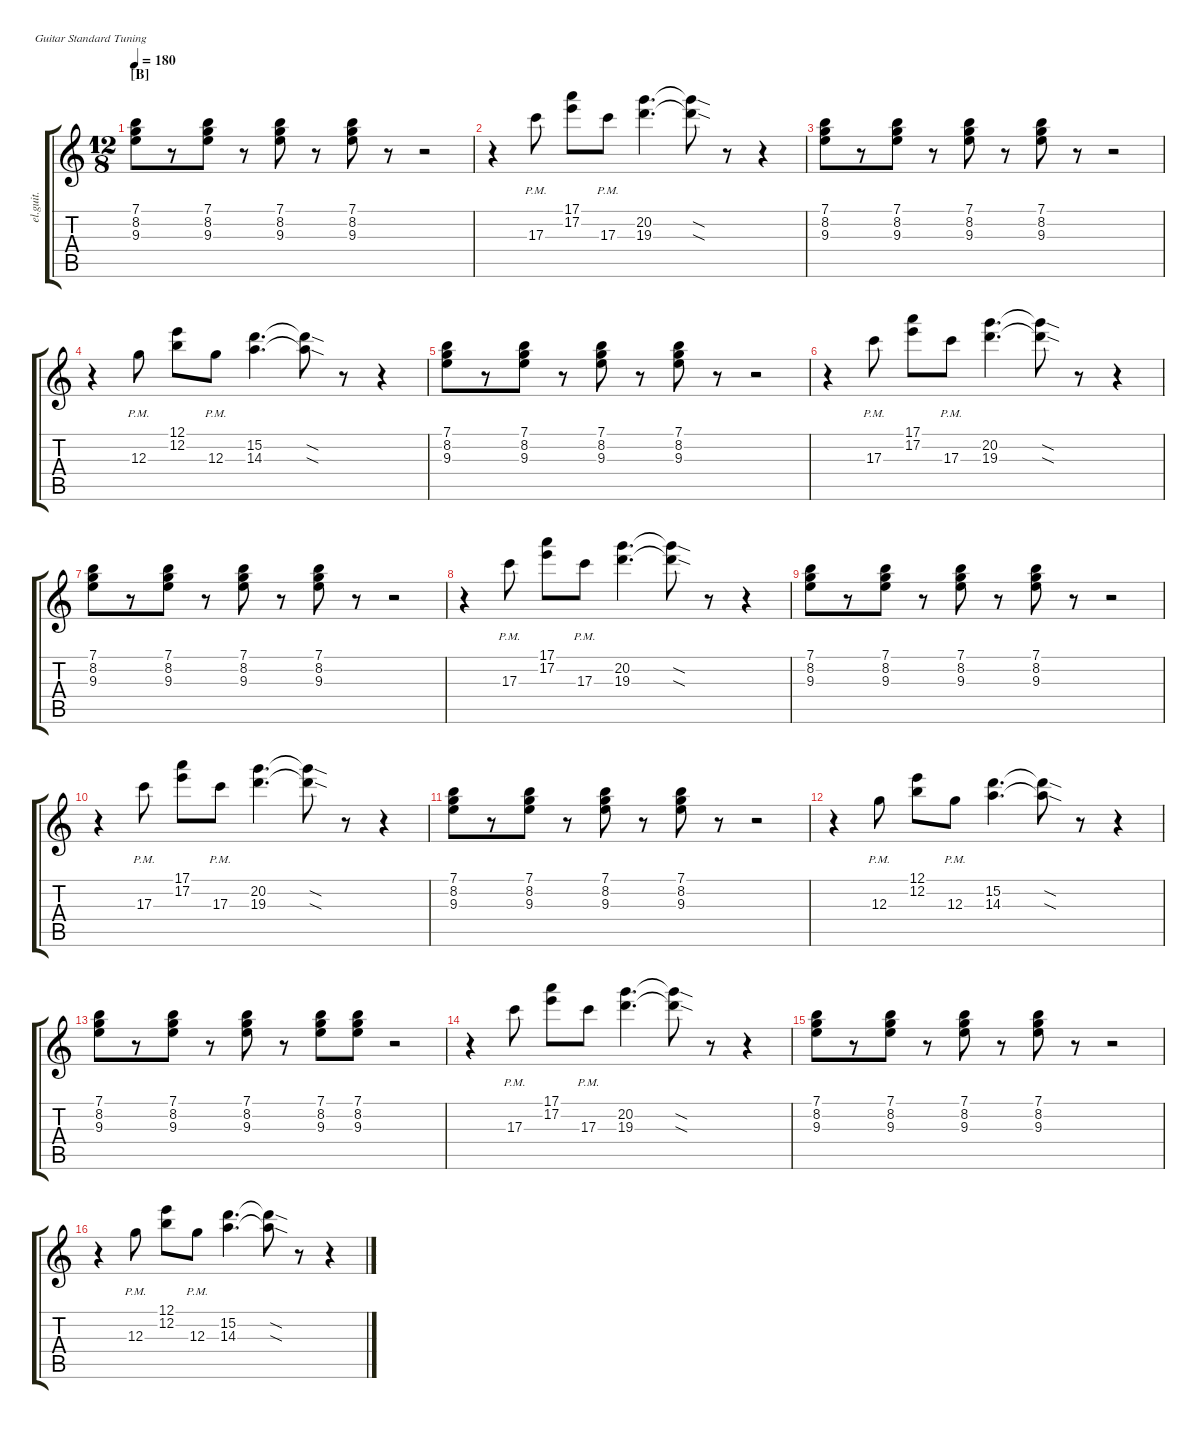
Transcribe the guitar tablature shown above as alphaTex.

\defaultSystemsLayout 2
\hideDynamics
\track ("高中正義 Rhythm" "el.guit.") {defaultSystemsLayout 2 instrument electricguitarclean}
\staff {score tabs}
\tuning (E4 B3 G3 D3 A2 E2)
\ts (12 8)
\section ("B" "")
\tempo 180
\clef g2
\ks c
(7.1 8.2 9.3).8{dy mf beam Down} r.8{beam Down} (7.1 8.2 9.3).8{beam Down} r.8{beam Down} (7.1 8.2 9.3).8{beam Down} r.8{beam Down} (7.1 8.2 9.3).8{beam Down} r.8{beam Down} r.2{beam Down} |
r.4{beam Down} 17.3{pm}.8{beam Down} (17.2 17.1).8{beam Down} 17.3{pm}.8{beam Down} (19.3 20.2).4{d beam Down} (19.3{sod t} 20.2{sod t}).8{beam Down} r.8{beam Down} r.4{beam Down} |
(7.1 8.2 9.3).8{beam Down} r.8{beam Down} (7.1 8.2 9.3).8{beam Down} r.8{beam Down} (7.1 8.2 9.3).8{beam Down} r.8{beam Down} (7.1 8.2 9.3).8{beam Down} r.8{beam Down} r.2{beam Down} |
r.4{beam Down} 12.3{pm}.8{beam Down} (12.2 12.1).8{beam Down} 12.3{pm}.8{beam Down} (14.3 15.2).4{d beam Down} (14.3{sod t} 15.2{sod t}).8{beam Down} r.8{beam Down} r.4{beam Down} |
(7.1 8.2 9.3).8{beam Down} r.8{beam Down} (7.1 8.2 9.3).8{beam Down} r.8{beam Down} (7.1 8.2 9.3).8{beam Down} r.8{beam Down} (7.1 8.2 9.3).8{beam Down} r.8{beam Down} r.2{beam Down} |
r.4{beam Down} 17.3{pm}.8{beam Down} (17.2 17.1).8{beam Down} 17.3{pm}.8{beam Down} (19.3 20.2).4{d beam Down} (19.3{sod t} 20.2{sod t}).8{beam Down} r.8{beam Down} r.4{beam Down} |
(7.1 8.2 9.3).8{beam Down} r.8{beam Down} (7.1 8.2 9.3).8{beam Down} r.8{beam Down} (7.1 8.2 9.3).8{beam Down} r.8{beam Down} (7.1 8.2 9.3).8{beam Down} r.8{beam Down} r.2{beam Down} |
r.4{beam Down} 17.3{pm}.8{beam Down} (17.2 17.1).8{beam Down} 17.3{pm}.8{beam Down} (19.3 20.2).4{d beam Down} (19.3{sod t} 20.2{sod t}).8{beam Down} r.8{beam Down} r.4{beam Down} |
(7.1 8.2 9.3).8{beam Down} r.8{beam Down} (7.1 8.2 9.3).8{beam Down} r.8{beam Down} (7.1 8.2 9.3).8{beam Down} r.8{beam Down} (7.1 8.2 9.3).8{beam Down} r.8{beam Down} r.2{beam Down} |
r.4{beam Down} 17.3{pm}.8{beam Down} (17.2 17.1).8{beam Down} 17.3{pm}.8{beam Down} (19.3 20.2).4{d beam Down} (19.3{sod t} 20.2{sod t}).8{beam Down} r.8{beam Down} r.4{beam Down} |
(7.1 8.2 9.3).8{beam Down} r.8{beam Down} (7.1 8.2 9.3).8{beam Down} r.8{beam Down} (7.1 8.2 9.3).8{beam Down} r.8{beam Down} (7.1 8.2 9.3).8{beam Down} r.8{beam Down} r.2{beam Down} |
r.4{beam Down} 12.3{pm}.8{beam Down} (12.2 12.1).8{beam Down} 12.3{pm}.8{beam Down} (14.3 15.2).4{d beam Down} (14.3{sod t} 15.2{sod t}).8{beam Down} r.8{beam Down} r.4{beam Down} |
(7.1 8.2 9.3).8{beam Down} r.8{beam Down} (7.1 8.2 9.3).8{beam Down} r.8{beam Down} (7.1 8.2 9.3).8{beam Down} r.8{beam Down} (7.1 8.2 9.3).8{beam Down} (9.3 8.2 7.1).8{beam Down} r.2{beam Down} |
r.4{beam Down} 17.3{pm}.8{beam Down} (17.2 17.1).8{beam Down} 17.3{pm}.8{beam Down} (19.3 20.2).4{d beam Down} (19.3{sod t} 20.2{sod t}).8{beam Down} r.8{beam Down} r.4{beam Down} |
(7.1 8.2 9.3).8{beam Down} r.8{beam Down} (7.1 8.2 9.3).8{beam Down} r.8{beam Down} (7.1 8.2 9.3).8{beam Down} r.8{beam Down} (7.1 8.2 9.3).8{beam Down} r.8{beam Down} r.2{beam Down} |
r.4{beam Down} 12.3{pm}.8{beam Down} (12.2 12.1).8{beam Down} 12.3{pm}.8{beam Down} (14.3 15.2).4{d beam Down} (14.3{sod t} 15.2{sod t}).8{beam Down} r.8{beam Down} r.4{beam Down}
